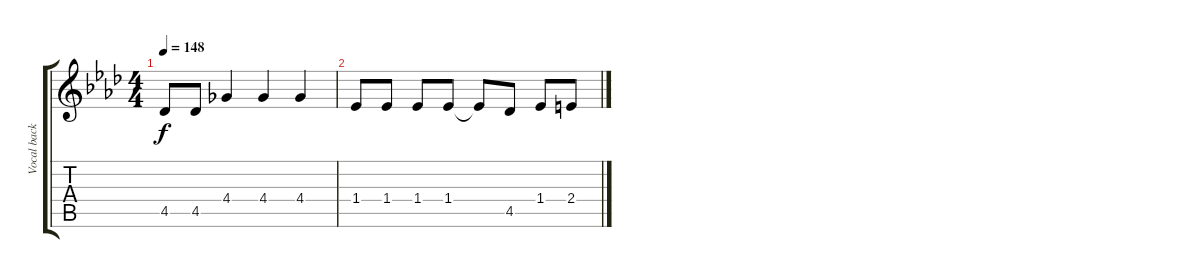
\track ("Vocal backup (bas)" "Vocal back") {instrument electricguitarjazz}
\staff {score tabs}
\tuning (E4 B3 G3 D3 A2 E2) {hide}
\ts (4 4)
\tempo 148
\clef g2
\ks ab
4.5.8{dy f} 4.5.8 4.4.4 4.4.4 4.4.4 |
1.4.8 1.4.8 1.4.8 1.4.8 1.4{t}.8 4.5.8 1.4.8 2.4.8
